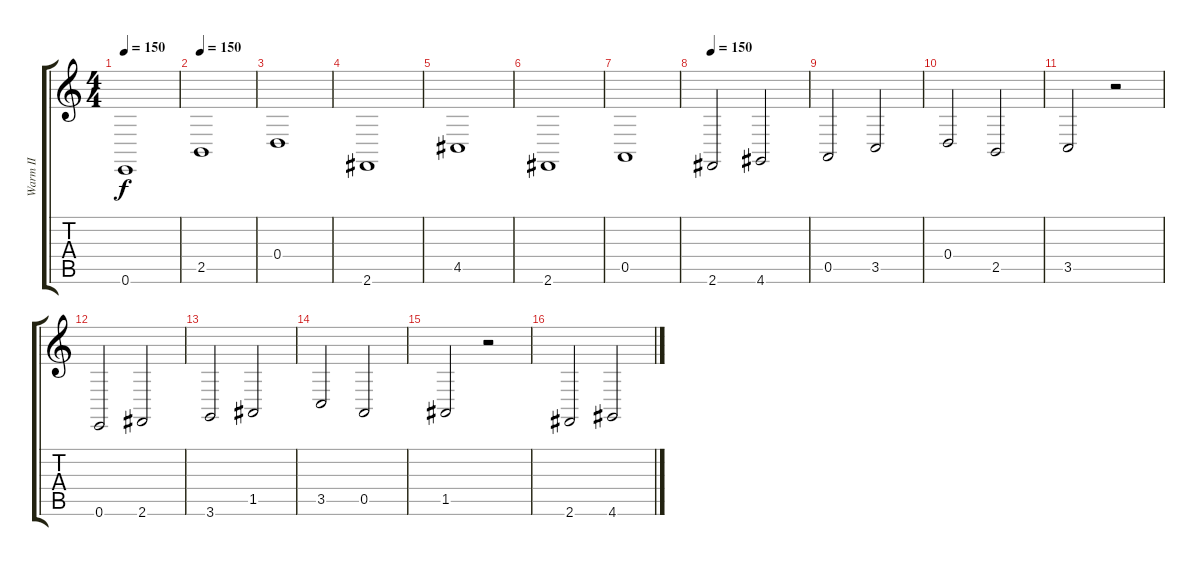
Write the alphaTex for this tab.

\track ("Warm II" "Warm II") {instrument pad2warm}
\staff {score tabs}
\tuning (E4 B3 G3 D3 A2 E2) {hide}
\ts (4 4)
\tempo 150
\clef g2
\ks c
0.6{t}.1{dy f} |
\tempo 150
2.5.1 |
0.4.1 |
2.6.1 |
4.5.1 |
2.6.1 |
0.5.1 |
\tempo 150
2.6.2 4.6.2 |
0.5.2 3.5.2 |
0.4.2 2.5.2 |
3.5.2 r.2 |
0.6.2 2.6.2 |
3.6.2 1.5.2 |
3.5.2 0.5.2 |
1.5.2 r.2 |
2.6.2 4.6.2
